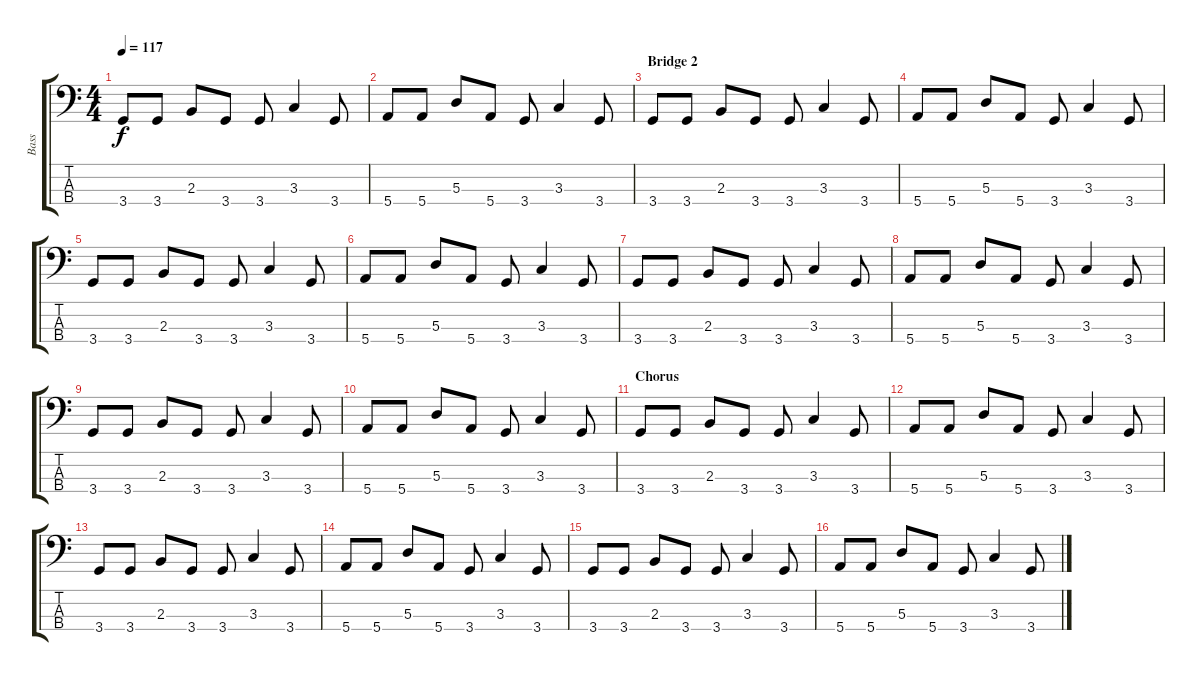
\track ("Bass" "Bass") {instrument electricbassfinger}
\staff {score tabs}
\tuning (G2 D2 A1 E1) {hide}
\ts (4 4)
\tempo 117
\clef f4
\ks c
3.4.8{dy f} 3.4.8 2.3.8 3.4.8 3.4.8 3.3.4 3.4.8 |
5.4.8 5.4.8 5.3.8 5.4.8 3.4.8 3.3.4 3.4.8 |
\section ("" "Bridge 2")
3.4.8 3.4.8 2.3.8 3.4.8 3.4.8 3.3.4 3.4.8 |
5.4.8 5.4.8 5.3.8 5.4.8 3.4.8 3.3.4 3.4.8 |
3.4.8 3.4.8 2.3.8 3.4.8 3.4.8 3.3.4 3.4.8 |
5.4.8 5.4.8 5.3.8 5.4.8 3.4.8 3.3.4 3.4.8 |
3.4.8 3.4.8 2.3.8 3.4.8 3.4.8 3.3.4 3.4.8 |
5.4.8 5.4.8 5.3.8 5.4.8 3.4.8 3.3.4 3.4.8 |
3.4.8 3.4.8 2.3.8 3.4.8 3.4.8 3.3.4 3.4.8 |
5.4.8 5.4.8 5.3.8 5.4.8 3.4.8 3.3.4 3.4.8 |
\section ("" "Chorus")
3.4.8 3.4.8 2.3.8 3.4.8 3.4.8 3.3.4 3.4.8 |
5.4.8 5.4.8 5.3.8 5.4.8 3.4.8 3.3.4 3.4.8 |
3.4.8 3.4.8 2.3.8 3.4.8 3.4.8 3.3.4 3.4.8 |
5.4.8 5.4.8 5.3.8 5.4.8 3.4.8 3.3.4 3.4.8 |
3.4.8 3.4.8 2.3.8 3.4.8 3.4.8 3.3.4 3.4.8 |
5.4.8 5.4.8 5.3.8 5.4.8 3.4.8 3.3.4 3.4.8
